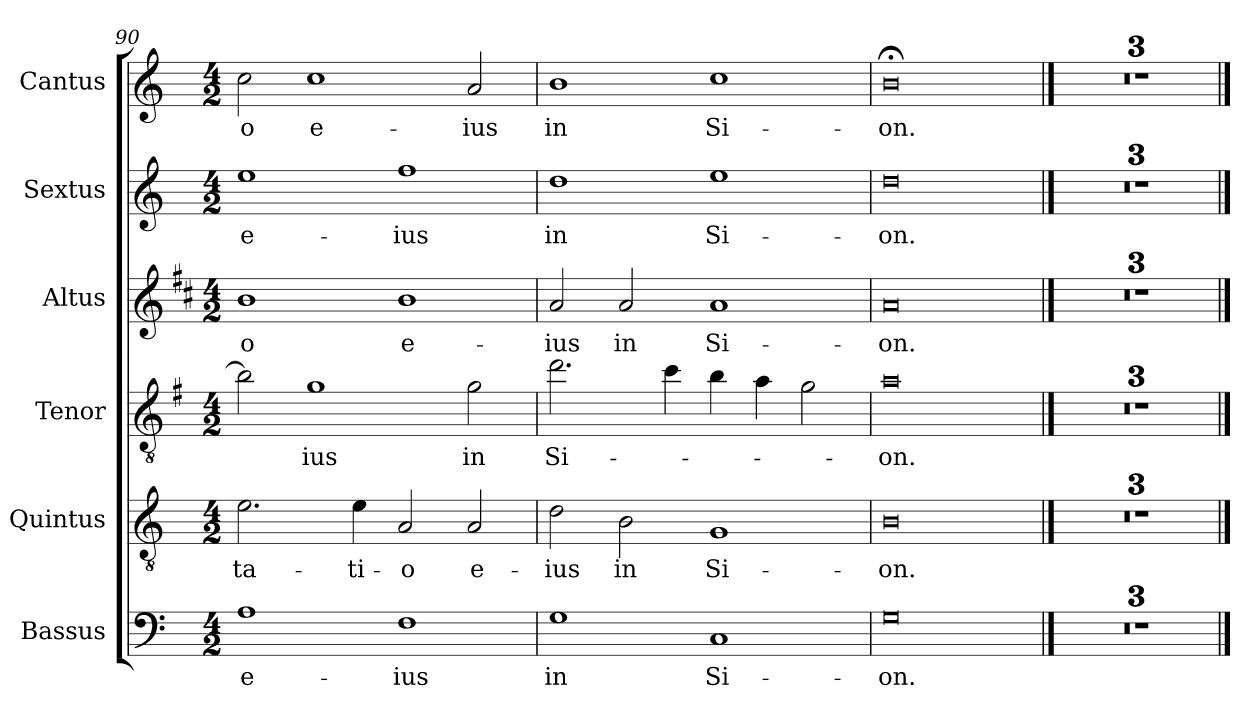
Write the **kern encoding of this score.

**kern	**text	**kern	**text	**kern	**text	**kern	**text	**kern	**text	**kern	**text
*part6	*part6	*part5	*part5	*part4	*part4	*part3	*part3	*part2	*part2	*part1	*part1
*staff6	*staff6	*staff5	*staff5	*staff4	*staff4	*staff3	*staff3	*staff2	*staff2	*staff1	*staff1
*I"Bassus	*	*I"Quintus	*	*I"Tenor	*	*I"Altus	*	*I"Sextus	*	*I"Cantus	*
*I'B	*	*	*	*I'T	*	*I'A	*	*	*	*I'C	*
!!LO:LB:g=z
*clefF4	*	*clefGv2	*	*clefGv2	*	*clefG2	*	*clefG2	*	*clefG2	*
*	*	*	*	*ITrd4c7	*	*ITrd1c2	*	*	*	*	*
*k[]	*	*k[]	*	*k[]	*	*k[]	*	*k[]	*	*k[]	*
*C:	*	*C:	*	*C:	*	*C:	*	*C:	*	*C:	*
*M4/2	*	*M4/2	*	*M4/2	*	*M4/2	*	*M4/2	*	*M4/2	*
=90	=90	=90	=90	=90	=90	=90	=90	=90	=90	=90	=90
!	!LO:LY:b	!	!LO:LY:b	!	!	!	!LO:LY:b	!	!LO:LY:b	!	!LO:LY:b
1A	e-	2.e\	-ta-	2e\]	.	1a	-o	1ee	e-	2cc\	-o
!	!	!	!	!	!LO:LY:b	!	!	!	!	!	!LO:LY:b
.	.	.	.	1c	-ius	.	.	.	.	1cc	e-
!	!	!	!LO:LY:b	!	!	!	!	!	!	!	!
.	.	4e\	-ti-	.	.	.	.	.	.	.	.
!	!LO:LY:b	!	!LO:LY:b	!	!	!	!LO:LY:b	!	!LO:LY:b	!	!
1F	-ius	2A/	-o	.	.	1a	e-	1ff	-ius	.	.
!	!	!	!LO:LY:b	!	!LO:LY:b	!	!	!	!	!	!LO:LY:b
.	.	2A/	e-	2c\	in	.	.	.	.	2a/	-ius
=91	=91	=91	=91	=91	=91	=91	=91	=91	=91	=91	=91
!	!LO:LY:b	!	!LO:LY:b	!	!LO:LY:b	!	!LO:LY:b	!	!LO:LY:b	!	!LO:LY:b
1G	in	2d\	-ius	2.g\	Si-	2g/	-ius	1dd	in	1b	in
!	!	!	!LO:LY:b	!	!	!	!LO:LY:b	!	!	!	!
.	.	2B\	in	.	.	2g/	in	.	.	.	.
.	.	.	.	4f\	.	.	.	.	.	.	.
!	!LO:LY:b	!	!LO:LY:b	!	!	!	!LO:LY:b	!	!LO:LY:b	!	!LO:LY:b
1C	Si-	1G	Si-	4e\	.	1g	Si-	1ee	Si-	1cc	Si-
.	.	.	.	4d\	.	.	.	.	.	.	.
.	.	.	.	2c\	.	.	.	.	.	.	.
=92	=92	=92	=92	=92	=92	=92	=92	=92	=92	=92	=92
!	!LO:LY:b	!	!LO:LY:b	!	!LO:LY:b	!	!LO:LY:b	!	!LO:LY:b	!	!LO:LY:b
0G	-on.	0B	-on.	0d	-on.	0g	-on.	0dd	-on.	0b;<	-on.
==93	==93	==93	==93	==93	==93	==93	==93	==93	==93	==93	==93
0r	.	0r	.	0r	.	0r	.	0r	.	0r	.
=94	=94	=94	=94	=94	=94	=94	=94	=94	=94	=94	=94
0r	.	0r	.	0r	.	0r	.	0r	.	0r	.
=95	=95	=95	=95	=95	=95	=95	=95	=95	=95	=95	=95
0r	.	0r	.	0r	.	0r	.	0r	.	0r	.
==	==	==	==	==	==	==	==	==	==	==	==
*-	*-	*-	*-	*-	*-	*-	*-	*-	*-	*-	*-
